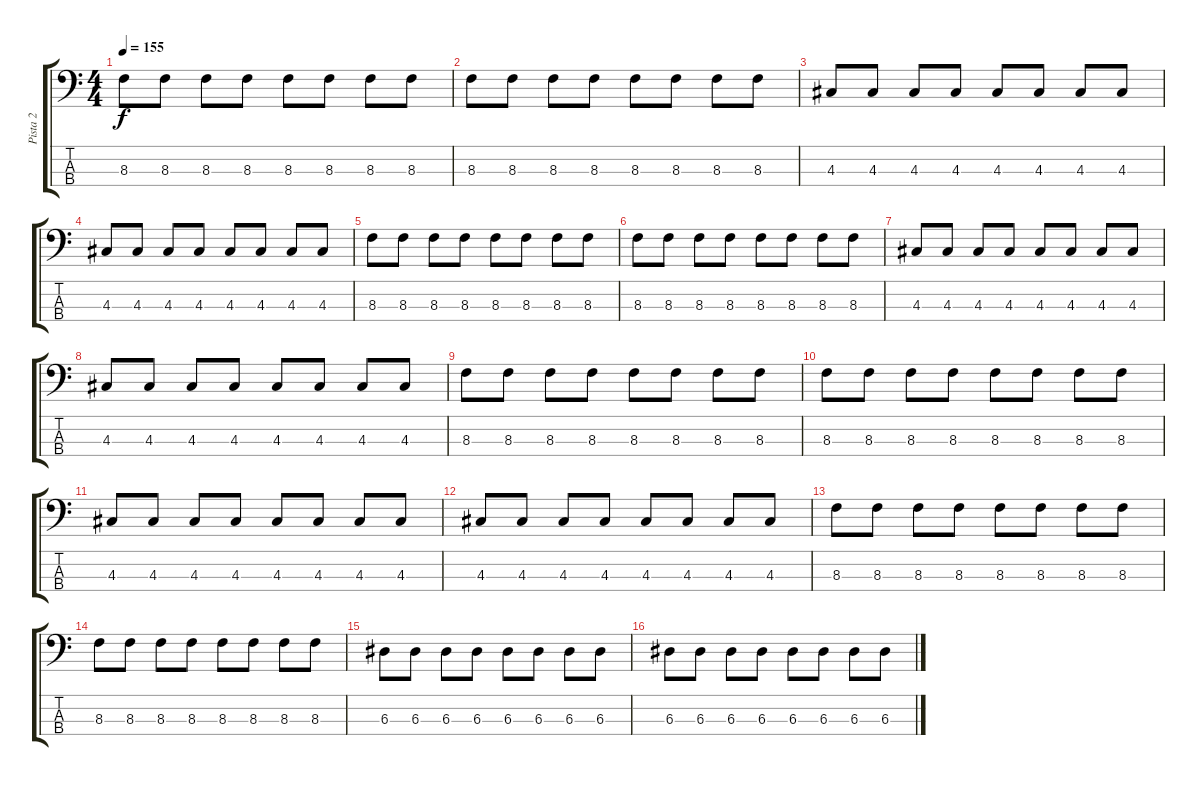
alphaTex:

\track ("Pista 2" "Pista 2") {instrument slapbass2}
\staff {score tabs}
\tuning (G2 D2 A1 E1) {hide}
\ts (4 4)
\tempo 155
\clef f4
\ks c
8.3.8{dy f instrument slapbass2} 8.3.8 8.3.8 8.3.8 8.3.8 8.3.8 8.3.8 8.3.8 |
8.3.8 8.3.8 8.3.8 8.3.8 8.3.8 8.3.8 8.3.8 8.3.8 |
4.3.8 4.3.8 4.3.8 4.3.8 4.3.8 4.3.8 4.3.8 4.3.8 |
4.3.8 4.3.8 4.3.8 4.3.8 4.3.8 4.3.8 4.3.8 4.3.8 |
8.3.8 8.3.8 8.3.8 8.3.8 8.3.8 8.3.8 8.3.8 8.3.8 |
8.3.8 8.3.8 8.3.8 8.3.8 8.3.8 8.3.8 8.3.8 8.3.8 |
4.3.8 4.3.8 4.3.8 4.3.8 4.3.8 4.3.8 4.3.8 4.3.8 |
4.3.8 4.3.8 4.3.8 4.3.8 4.3.8 4.3.8 4.3.8 4.3.8 |
8.3.8 8.3.8 8.3.8 8.3.8 8.3.8 8.3.8 8.3.8 8.3.8 |
8.3.8 8.3.8 8.3.8 8.3.8 8.3.8 8.3.8 8.3.8 8.3.8 |
4.3.8 4.3.8 4.3.8 4.3.8 4.3.8 4.3.8 4.3.8 4.3.8 |
4.3.8 4.3.8 4.3.8 4.3.8 4.3.8 4.3.8 4.3.8 4.3.8 |
8.3.8 8.3.8 8.3.8 8.3.8 8.3.8 8.3.8 8.3.8 8.3.8 |
8.3.8 8.3.8 8.3.8 8.3.8 8.3.8 8.3.8 8.3.8 8.3.8 |
6.3.8 6.3.8 6.3.8 6.3.8 6.3.8 6.3.8 6.3.8 6.3.8 |
6.3.8 6.3.8 6.3.8 6.3.8 6.3.8 6.3.8 6.3.8 6.3.8
